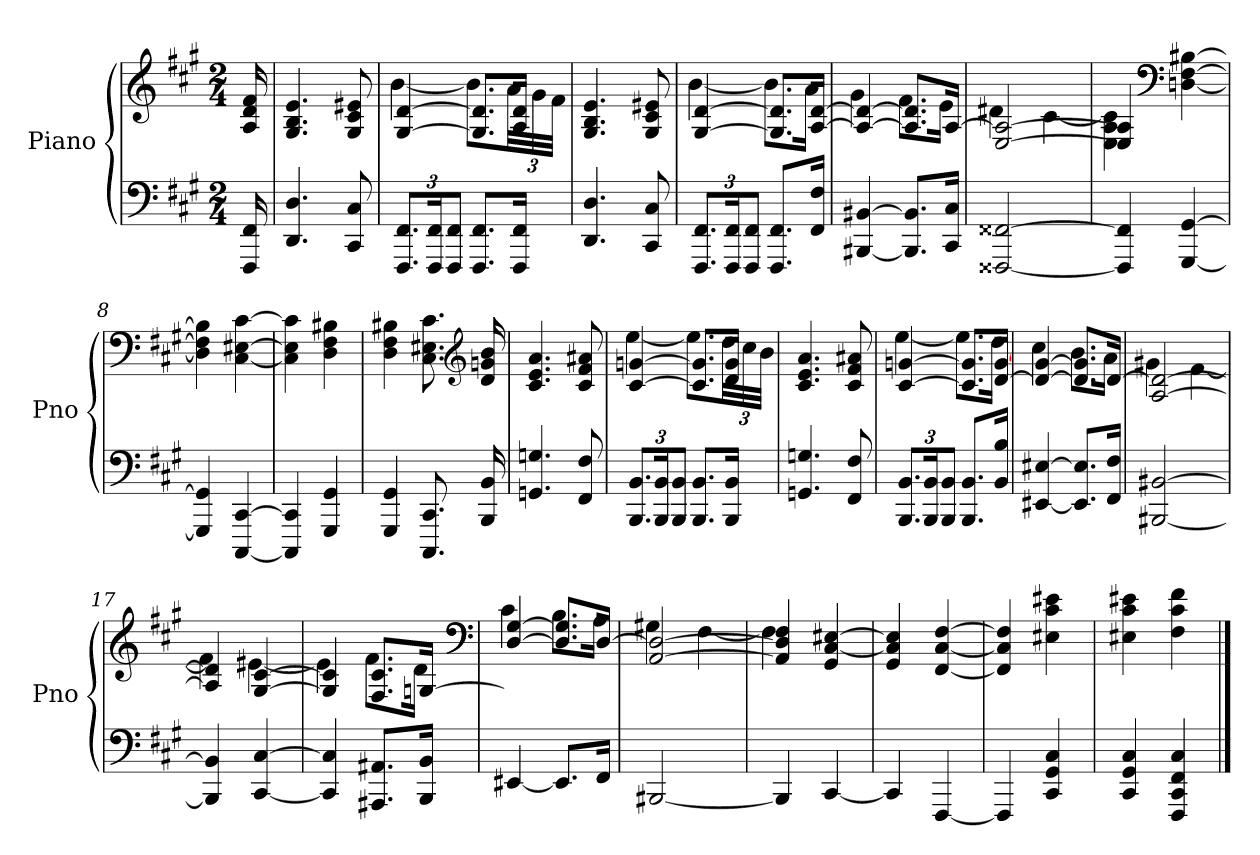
**kern	**kern
*part1	*part1
*staff2	*staff1
*I"Piano	*
*I'Pno	*
*clefF4	*clefG2
*k[f#c#g#]	*k[f#c#g#]
*f#:	*f#:
*M2/4	*M2/4
=	=
16FFF# 16FF#	16A 16d 16f#
=1	=1
4.DD 4.D	4.G# 4.B 4.e
8CC# 8C#	8G# 8c# 8e#X
=2	=2
*	*^
12.FFF# 12.FF#L	[4G# [4d	[4b
24FFF# 24FF#K	.	.
12FFF# 12FF#J	.	.
8.FFF# 8.FF#L	8.G#] 8.d]L	8.bL]
16FFF# 16FF#Jk	16A 16dJk	48aLL
.	.	48g#
.	.	48f#JJJ
*	*v	*v
=3	=3
4.DD 4.D	4.G# 4.B 4.e
8CC# 8C#	8G# 8c# 8e#X
=4	=4
*	*^
12.FFF# 12.FF#L	[4G# [4d	[4b
24FFF# 24FF#K	.	.
12FFF# 12FF#J	.	.
8.FFF# 8.FF#L	8.G#] 8.d]L	8.bL]
16FF# 16F#Jk	[16A [16dJk	16aJk
=5	=5	=5
[4BBB#X [4BB#X	4A_ 4d_	4g#
8.BBB#] 8.BB#]L	8.A] 8.d]L	8.f#L
16CC# 16C#Jk	[16AJk	16eJk
=6	=6	=6
[2FFF##X [2FF##X	[2E 2A_	4d#X
.	.	[4c#
=7	=7	=7
4FFF##] 4FF##]	4E] 4A]	4E 4A 4c#]
*	*clefF4	*
[4GGG# [4GG#	4ryy	[4Dn [4F# [4B#X
*	*v	*v
=8	=8
4GGG#] 4GG#]	4D] 4F#] 4B#]
[4CCC# [4CC#	[4C# [4E#X [4c#
=9	=9
4CCC#] 4CC#]	4C#] 4E#] 4c#]
4GGG# 4GG#	4D 4F# 4B#X
=10	=10
4GGG# 4GG#	4D 4F# 4B#X
8.CCC# 8.CC#	8.C# 8.E#X 8.c#
*	*clefG2
16BBB 16BB	16d 16gn 16b
=11	=11
4.GGn 4.Gn	4.c# 4.e 4.a
8FF# 8F#	8c# 8f# 8a#X
=12	=12
*	*^
12.BBB 12.BBL	[4c# [4gn	[4ee
24BBB 24BBK	.	.
12BBB 12BBJ	.	.
8.BBB 8.BBL	8.c#] 8.g]L	8.eeL]
16BBB 16BBJk	16d 16gJk	48ddLL
.	.	48cc#
.	.	48bJJJ
*	*v	*v
=13	=13
4.GGn 4.Gn	4.c# 4.e 4.a
8FF# 8F#	8c# 8f# 8a#X
=14	=14
*	*^
12.BBB 12.BBL	[4c# [4gn	[4ee
24BBB 24BBK	.	.
12BBB 12BBJ	.	.
8.BBB 8.BBL	8.c#] 8.g]L	8.eeL]
16BB 16BJk	[16d [16gJk	16ddJk
=15	=15	=15
[4EE#X [4E#X	4d_ [4g#	4cc#
8.EE#] 8.E#]L	8.d] 8.g#]L	8.bL
16FF# 16F#Jk	[16dJk	16aJk
=16	=16	=16
[2BBB#X [2BB#X	[2A 2d_	4g#X
.	.	[4f#
=17	=17	=17
4BBB#] 4BB#]	4A] 4d]	4f#]
[4CC# [4C#	[4G# [4c#	[4e#X
=18	=18	=18
4CC#] 4C#]	4G#] 4c#]	4e#]
8.AAA#X 8.AA#XL	8.F# 8.c#L	8.f#L
16BBB 16BBJk	[16GnJk	16dJk
*	*clefF4	*
=19	=19	=19
[4EE#X	[4D 4G_	4c#
8.EE#L]	8.D] 8.G]L	8.BL
16FF#Jk	[16DJk	16AJk
=20	=20	=20
[2BBB#X	[2AA 2D_	4G#X
.	.	[4F#
=21	=21	=21
4BBB#]	4AA] 4D] 4F#	4F#]
[4CC#	4ryy	4GG# [4C# [4E#X
*	*v	*v
=22	=22
4CC#]	4GG# 4C#] 4E#]
[4FFF#	[4FF# [4C# [4F#
=23	=23
4FFF#]	4FF#] 4C#] 4F#]
4CC# 4GG# 4C#	4E#X 4c# 4e#X
=24	=24
4CC# 4GG# 4C#	4E#X 4c# 4e#X
4FFF# 4CC# 4FF# 4C#	4F# 4c# 4f#
==	==
*-	*-
